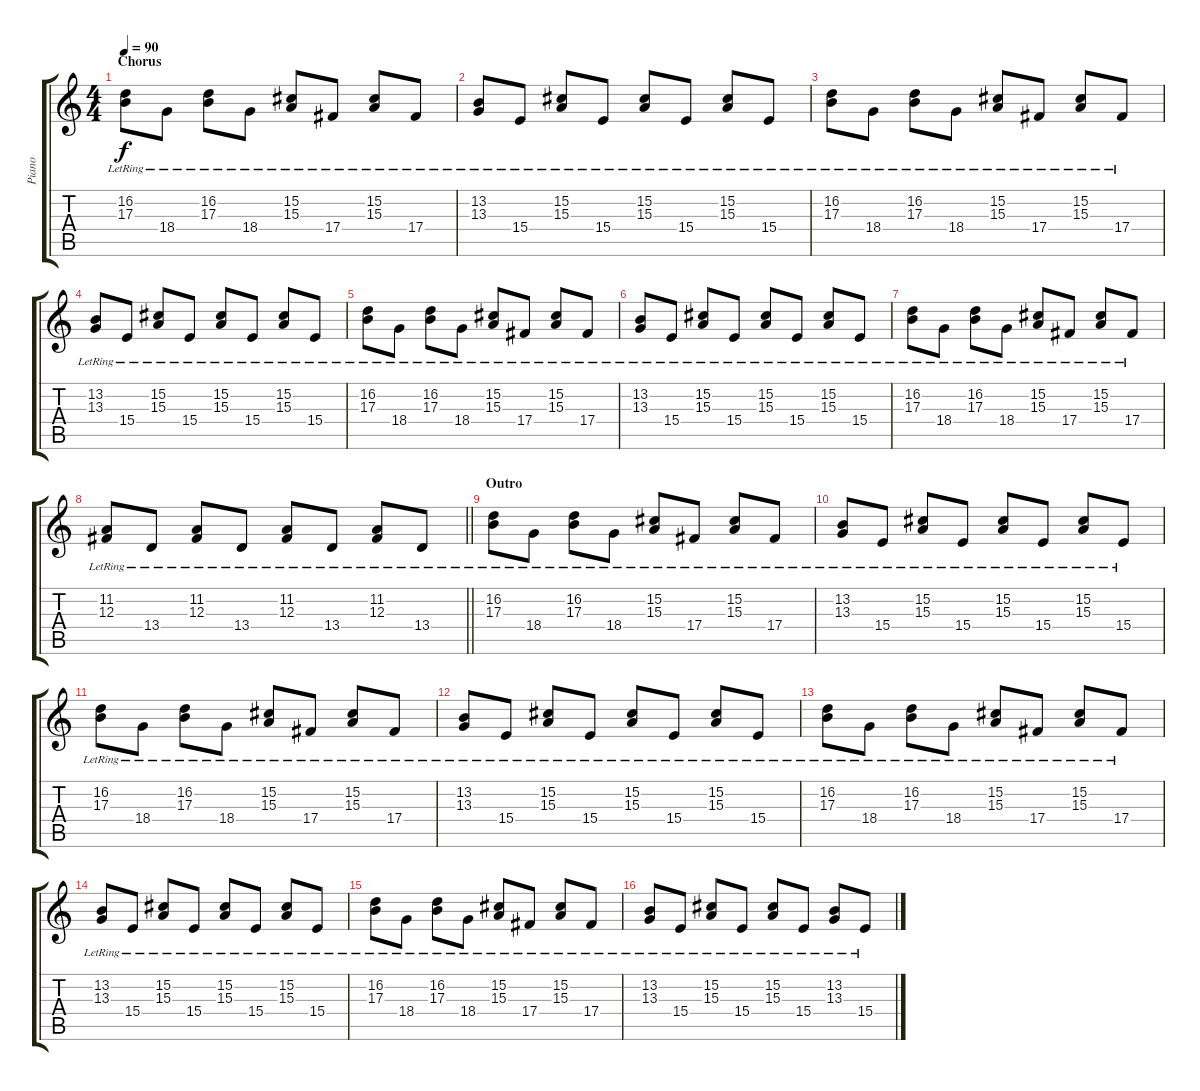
\track ("Piano" "Piano") {instrument acousticgrandpiano}
\staff {score tabs}
\tuning (Eb4 Bb3 Gb3 Db3 Ab2 Eb2) {hide}
\ts (4 4)
\section ("" "Chorus")
\tempo 90
\clef g2
\ks c
(16.2{lr} 17.3{lr}).8{dy f} 18.4{lr}.8 (16.2{lr} 17.3{lr}).8 18.4{lr}.8 (15.2{lr} 15.3{lr}).8 17.4{lr}.8 (15.2{lr} 15.3{lr}).8 17.4{lr}.8 |
(13.2{lr} 13.3{lr}).8 15.4{lr}.8 (15.2{lr} 15.3{lr}).8 15.4{lr}.8 (15.2{lr} 15.3{lr}).8 15.4{lr}.8 (15.2{lr} 15.3{lr}).8 15.4{lr}.8 |
(16.2{lr} 17.3{lr}).8 18.4{lr}.8 (16.2{lr} 17.3{lr}).8 18.4{lr}.8 (15.2{lr} 15.3{lr}).8 17.4{lr}.8 (15.2{lr} 15.3{lr}).8 17.4{lr}.8 |
(13.2{lr} 13.3{lr}).8 15.4{lr}.8 (15.2{lr} 15.3{lr}).8 15.4{lr}.8 (15.2{lr} 15.3{lr}).8 15.4{lr}.8 (15.2{lr} 15.3{lr}).8 15.4{lr}.8 |
(16.2{lr} 17.3{lr}).8 18.4{lr}.8 (16.2{lr} 17.3{lr}).8 18.4{lr}.8 (15.2{lr} 15.3{lr}).8 17.4{lr}.8 (15.2{lr} 15.3{lr}).8 17.4{lr}.8 |
(13.2{lr} 13.3{lr}).8 15.4{lr}.8 (15.2{lr} 15.3{lr}).8 15.4{lr}.8 (15.2{lr} 15.3{lr}).8 15.4{lr}.8 (15.2{lr} 15.3{lr}).8 15.4{lr}.8 |
(16.2{lr} 17.3{lr}).8 18.4{lr}.8 (16.2{lr} 17.3{lr}).8 18.4{lr}.8 (15.2{lr} 15.3{lr}).8 17.4{lr}.8 (15.2{lr} 15.3{lr}).8 17.4{lr}.8 |
\barLineRight lightlight
(11.2{lr} 12.3{lr}).8 13.4{lr}.8 (11.2{lr} 12.3{lr}).8 13.4{lr}.8 (11.2{lr} 12.3{lr}).8 13.4{lr}.8 (11.2{lr} 12.3{lr}).8 13.4{lr}.8 |
\section ("" "Outro")
(16.2{lr} 17.3{lr}).8 18.4{lr}.8 (16.2{lr} 17.3{lr}).8 18.4{lr}.8 (15.2{lr} 15.3{lr}).8 17.4{lr}.8 (15.2{lr} 15.3{lr}).8 17.4{lr}.8 |
(13.2{lr} 13.3{lr}).8 15.4{lr}.8 (15.2{lr} 15.3{lr}).8 15.4{lr}.8 (15.2{lr} 15.3{lr}).8 15.4{lr}.8 (15.2{lr} 15.3{lr}).8 15.4{lr}.8 |
(16.2{lr} 17.3{lr}).8 18.4{lr}.8 (16.2{lr} 17.3{lr}).8 18.4{lr}.8 (15.2{lr} 15.3{lr}).8 17.4{lr}.8 (15.2{lr} 15.3{lr}).8 17.4{lr}.8 |
(13.2{lr} 13.3{lr}).8 15.4{lr}.8 (15.2{lr} 15.3{lr}).8 15.4{lr}.8 (15.2{lr} 15.3{lr}).8 15.4{lr}.8 (15.2{lr} 15.3{lr}).8 15.4{lr}.8 |
(16.2{lr} 17.3{lr}).8 18.4{lr}.8 (16.2{lr} 17.3{lr}).8 18.4{lr}.8 (15.2{lr} 15.3{lr}).8 17.4{lr}.8 (15.2{lr} 15.3{lr}).8 17.4{lr}.8 |
(13.2{lr} 13.3{lr}).8 15.4{lr}.8 (15.2{lr} 15.3{lr}).8 15.4{lr}.8 (15.2{lr} 15.3{lr}).8 15.4{lr}.8 (15.2{lr} 15.3{lr}).8 15.4{lr}.8 |
(16.2{lr} 17.3{lr}).8 18.4{lr}.8 (16.2{lr} 17.3{lr}).8 18.4{lr}.8 (15.2{lr} 15.3{lr}).8 17.4{lr}.8 (15.2{lr} 15.3{lr}).8 17.4{lr}.8 |
(13.2{lr} 13.3{lr}).8 15.4{lr}.8 (15.2{lr} 15.3{lr}).8 15.4{lr}.8 (15.2{lr} 15.3{lr}).8 15.4{lr}.8 (13.2{lr} 13.3{lr}).8 15.4{lr}.8
